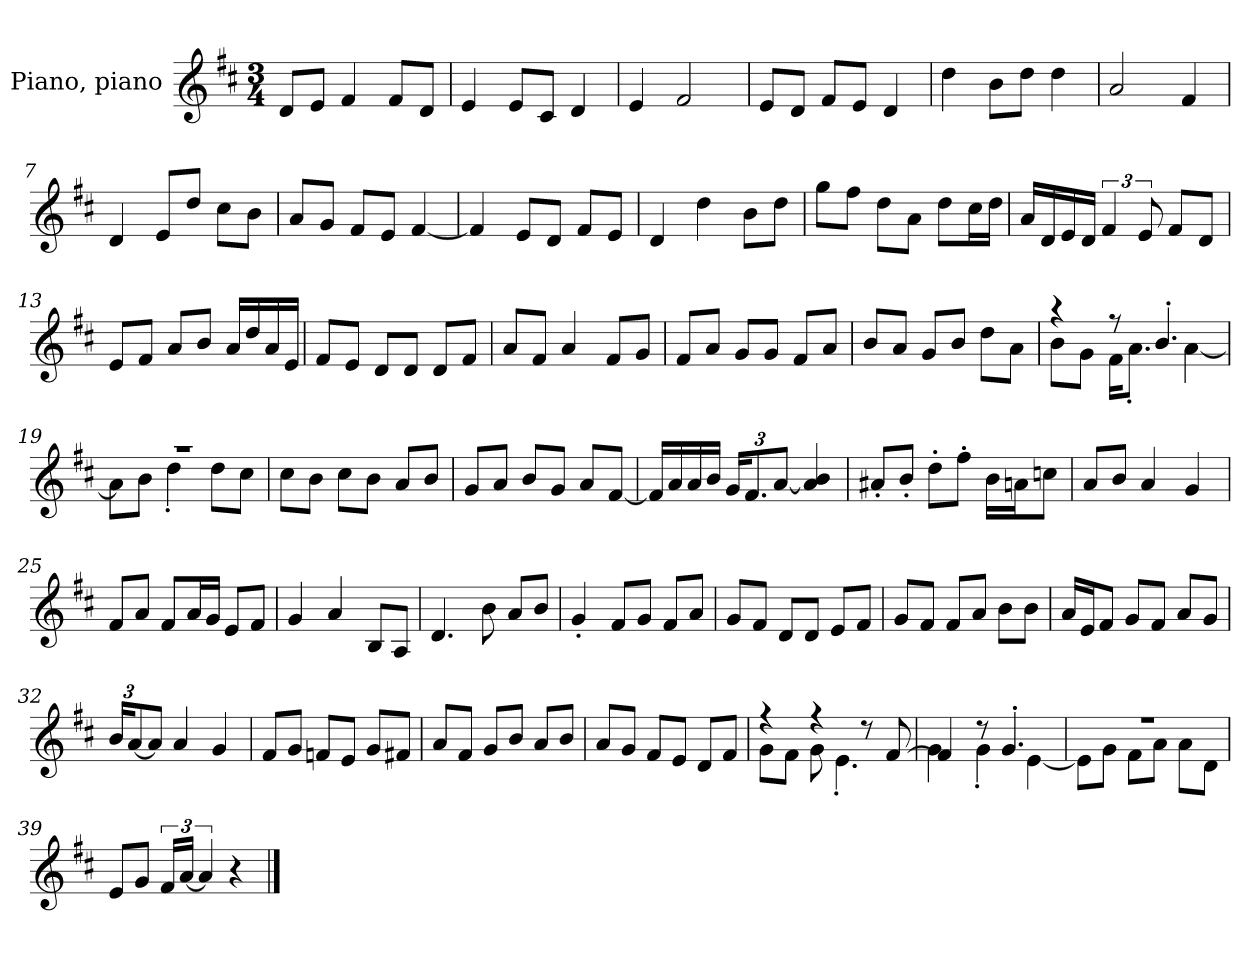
**kern
*part1
*staff1
*I"Piano, piano
*clefG2
*k[f#c#]
*M3/4
*MM70
=1
8d/L
8e/J
4f#/
8f#/L
8d/J
=2
4e/
8e/L
8c#/J
4d/
=3
4e/
2f#/
=4
8e/L
8d/J
8f#/L
8e/J
4d/
=5
4dd\
8b\L
8dd\J
4dd\
=6
2a/
4f#/
=7
4d/
8e/L
8dd/J
8cc#\L
8b\J
=8
8a/L
8g/J
8f#/L
8e/J
[4f#/
!!LO:LB:g=z
=9
4f#/]
8e/L
8d/J
8f#/L
8e/J
=10
4d/
4dd\
8b\L
8dd\J
=11
8gg\L
8ff#\J
8dd\L
8a\J
8dd\L
16cc#\L
16dd\JJ
=12
16a/LL
16d/
16e/
16d/JJ
6f#/
12e/
8f#/L
8d/J
=13
8e/L
8f#/J
8a/L
8b/J
16a/LL
16dd/
16a/
16e/JJ
=14
8f#/L
8e/J
8d/L
8d/J
8d/L
8f#/J
!!LO:LB:g=z
=15
8a/L
8f#/J
4a/
8f#/L
8g/J
=16
8f#/L
8a/J
8g/L
8g/J
8f#/L
8a/J
=17
8b/L
8a/J
8g/L
8b/J
8dd\L
8a\J
=18
*^
4r	8b\L
.	8g\J
8r	16f#\KL
.	8.a'\J
4.b'/	.
.	[4a\
=19	=19
2.r	8a\L]
.	8b\J
.	4dd'\
.	8dd\L
.	8cc#\J
*v	*v
=20
8cc#\L
8b\J
8cc#\L
8b\J
8a/L
8b/J
=21
8g/L
8a/J
8b/L
8g/J
8a/L
[8f#/J
!!LO:LB:g=z
=22
16f#/LL]
16a/
16a/
16b/JJ
*Xbrackettup
24g/KL
12.f#/
[12a/J
4a/] 4b/
=23
8a#X'/L
8b'/J
8dd'\L
8ff#'\J
16b\LL
16an\J
8ccn\J
=24
8a/L
8b/J
4a/
4g/
=25
8f#/L
8a/J
8f#/L
16a/L
16g/JJ
8e/L
8f#/J
=26
4g/
4a/
8B/L
8A/J
=27
4.d/
8b\
8a/L
8b/J
!!LO:LB:g=z
=28
4g'/
8f#/L
8g/J
8f#/L
8a/J
=29
8g/L
8f#/J
8d/L
8d/J
8e/L
8f#/J
=30
8g/L
8f#/J
8f#/L
8a/J
8b\L
8b\J
=31
16a/LL
16e/J
8f#/J
8g/L
8f#/J
8a/L
8g/J
=32
24b/KL
[12a/
8a/J]
4a/
4g/
=33
8f#/L
8g/J
8fn/L
8e/J
8g/L
8f#X/J
=34
8a/L
8f#/J
8g/L
8b/J
8a/L
8b/J
!!LO:LB:g=z
=35
8a/L
8g/J
8f#/L
8e/J
8d/L
8f#/J
=36
*^
4r	8g\L
.	8f#\J
4r	8g\
.	4.e'\
8r	.
[8f#/	.
=37	=37
4f#/]	4g\
8r	4g'\
4.g'/	.
.	[4e\
=38	=38
2.r	8e\L]
.	8g\J
.	8f#\L
.	8a\J
.	8a\L
.	8d\J
*v	*v
=39
8e/L
8g/J
*brackettup
24f#/LL
[24a/JJ
6a/]
4r
==
*-
